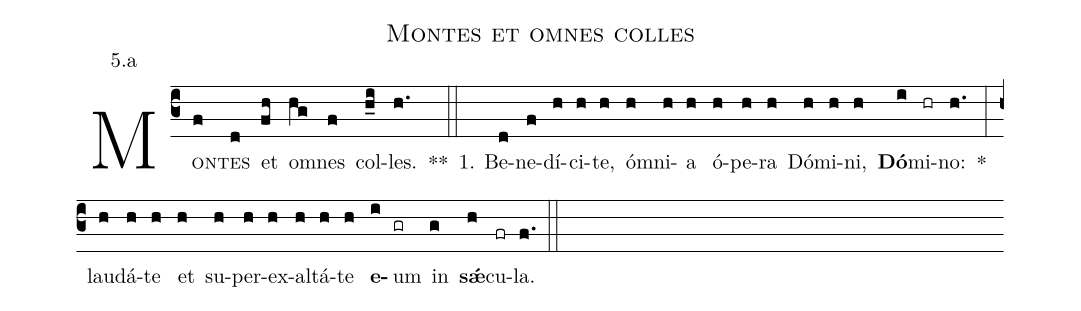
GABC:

name:Montes et omnes colles;
office-part:Antiphona;
mode:5;
annotation: 5.a;
%%
(c3) M<sc>on(f)tes</sc>(d) et(fh) o(hg)mnes(f) col(h_i)les.(h.) **(::)
1. Be(d)ne(f)dí(h)ci(h)te,(h) óm(h)ni(h)a(h) ó(h)pe(h)ra(h) Dó(h)mi(h)ni,(h) <b>Dó</b>(i)mi(hr)no:(h.) *(:) lau(h)dá(h)te(h) et(h) su(h)per(h)ex(h)al(h)tá(h)te(h) <b>e</b>(i)um(gr) in(g) <b>s<sp>'ae</sp></b>(h)cu(fr)la.(f.) (::)
